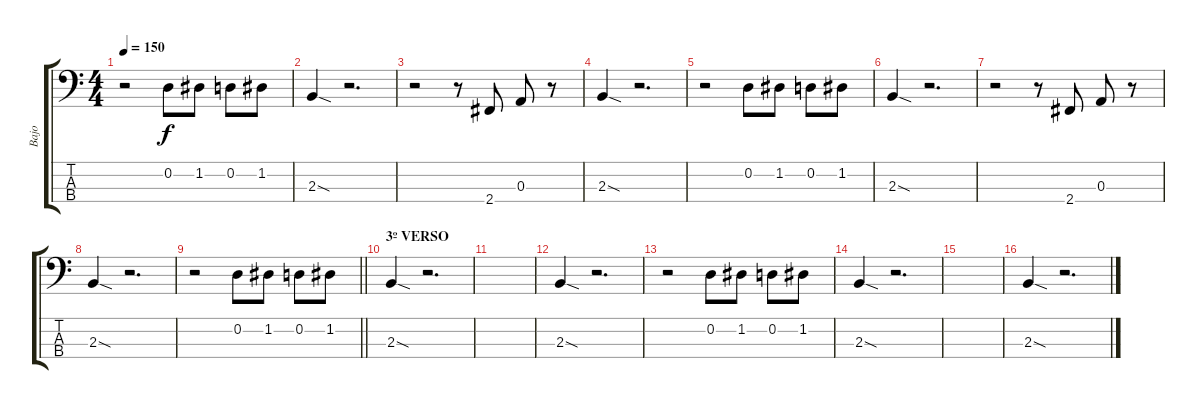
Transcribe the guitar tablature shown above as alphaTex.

\track ("Bajo" "Bajo") {instrument electricbassfinger}
\staff {score tabs}
\tuning (G2 D2 A1 E1) {hide}
\ts (4 4)
\tempo 150
\clef f4
\ks c
r.2{dy f} 0.2.8 1.2.8 0.2.8 1.2.8 |
2.3{sod}.4 r.2{d} |
r.2 r.8 2.4.8 0.3.8 r.8 |
2.3{sod}.4 r.2{d} |
r.2 0.2.8 1.2.8 0.2.8 1.2.8 |
2.3{sod}.4 r.2{d} |
r.2 r.8 2.4.8 0.3.8 r.8 |
2.3{sod}.4 r.2{d} |
\barLineRight lightlight
r.2 0.2.8 1.2.8 0.2.8 1.2.8 |
\section ("" "3º VERSO")
2.3{sod}.4 r.2{d} |
|
2.3{sod}.4 r.2{d} |
r.2 0.2.8 1.2.8 0.2.8 1.2.8 |
2.3{sod}.4 r.2{d} |
|
2.3{sod}.4 r.2{d}
